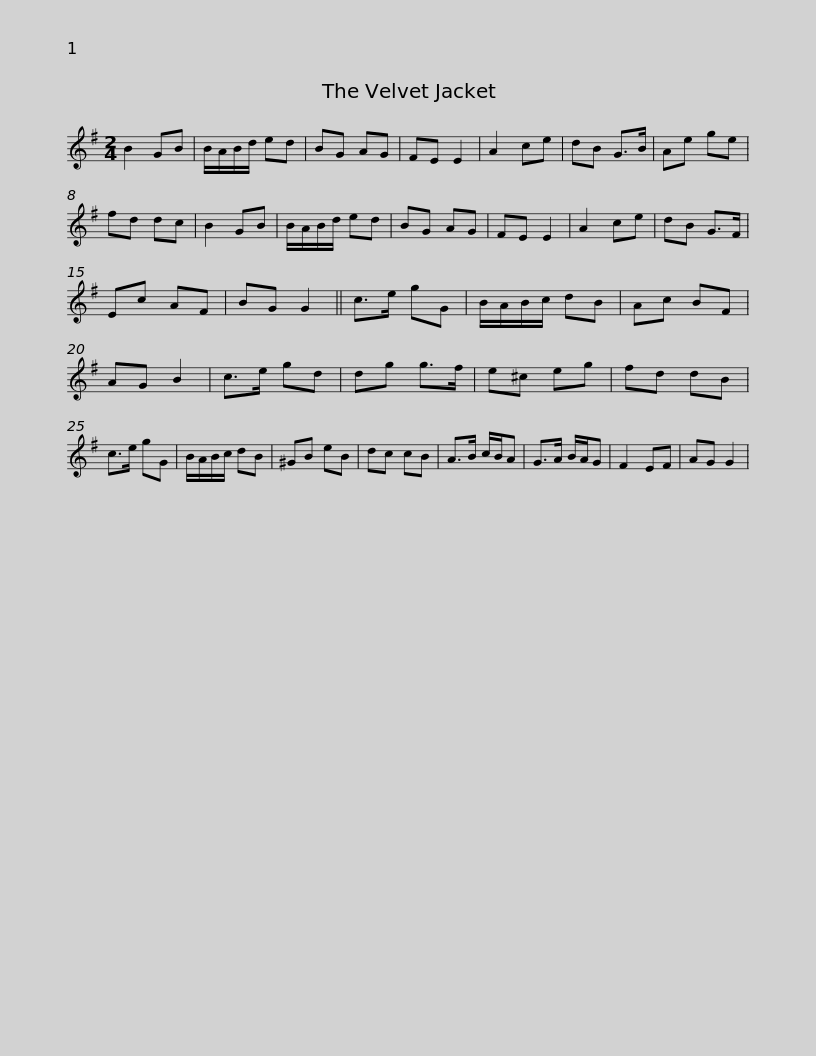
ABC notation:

X:1
L:1/8
M:2/4
I:linebreak $
K:G
V:1 treble
V:1
 B2 GB | B/A/B/d/ ed | BG AG | FE E2 | A2 ce | %5
 dB G>B | Ae ge | fd dc | B2 GB | B/A/B/d/ ed | %10
 BG AG |$ FE E2 | A2 ce | dB G>F | Ec AF | %15
 BG G2 || c>e gG | B/A/B/c/ dB | Ac BF | AG B2 | %20
 c>e gd | dg g>f |$ e^c eg | fd dB | c>e gG | %25
 B/A/B/c/ dB | ^GB eB | dc cB | A>B c/B/A | G>A B/A/G | %30
 F2 EF | AG G2 | %32
